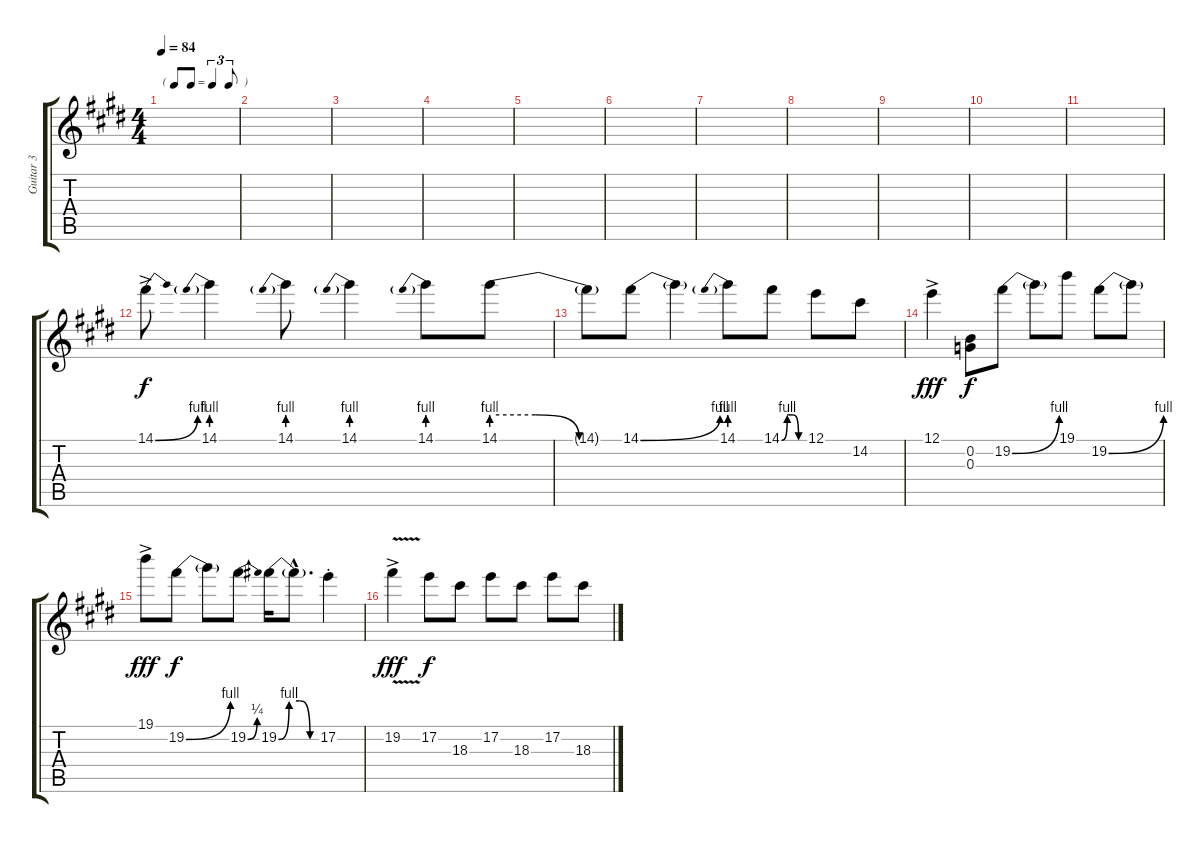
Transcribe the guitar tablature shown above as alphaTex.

\track ("Guitar 3" "Guitar 3") {instrument overdrivenguitar}
\staff {score tabs}
\tuning (E4 B3 G3 D3 A2 E2) {hide}
\ts (4 4)
\tf triplet8th
\tempo 84
\clef g2
\ks e
|
|
|
|
|
|
|
|
|
|
|
14.1{be (bend 0 0 60 4) ac}.8 14.1{be (prebend 0 4 60 4)}.4{dy f} 14.1{be (prebend 0 4 60 4)}.8 14.1{be (prebend 0 4 60 4)}.4 14.1{be (prebend 0 4 60 4)}.8 14.1{be (custom 0 4 20 4 40 0 60 0)}.8 |
14.1{t}.8 14.1{be (bend 0 0 60 4)}.8 14.1{t}.4 14.1{be (prebend 0 4 60 4)}.8 14.1{be (custom 0 0 15 4 30 4 45 0 60 0)}.8 12.1.8 14.2.8 |
12.1{ac}.4{dy fff} (0.2 0.3).8{dy f} 19.2{be (bend 0 0 60 4)}.8 19.2{t}.8 19.1.8 19.2{be (bend 0 0 60 4)}.8 19.2{t}.8 |
19.1{ac}.8{dy fff} 19.2{be (bend 0 0 60 4)}.8{dy f} 19.2{t}.8 19.2{be (bend 0 0 60 1)}.8 19.2{be (custom 0 0 15 4 30 4 45 0 60 0)}.16 19.2{hac t}.8{d} 17.2{st}.4 |
19.2{v ac}.4{dy fff} 17.2.8{dy f} 18.3.8 17.2.8 18.3.8 17.2.8 18.3.8
